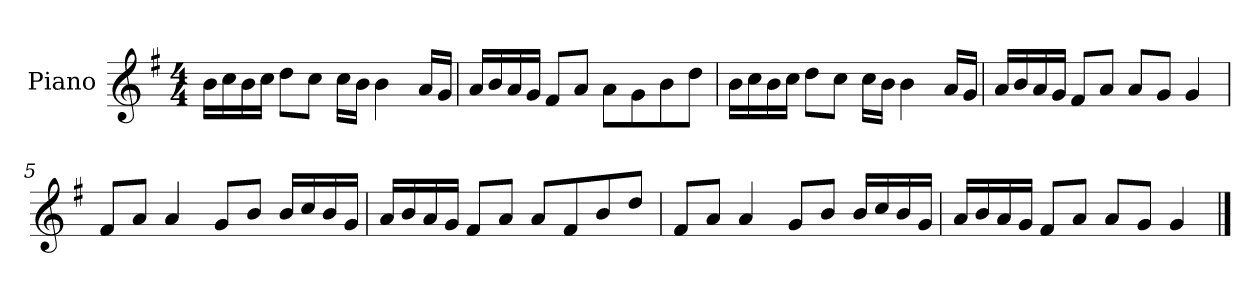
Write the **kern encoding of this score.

**kern
*part1
*staff1
*I"Piano
*I'P-no
*clefG2
*k[f#]
*M4/4
*MM90
=1
16b\LL
16cc\
16b\
16cc\JJ
8dd\L
8cc\J
16cc\LL
16b\JJ
4b\
16a/LL
16g/JJ
=2
16a/LL
16b/
16a/
16g/JJ
8f#/L
8a/J
8a\L
8g\
8b\
8dd\J
=3
16b\LL
16cc\
16b\
16cc\JJ
8dd\L
8cc\J
16cc\LL
16b\JJ
4b\
16a/LL
16g/JJ
=4
16a/LL
16b/
16a/
16g/JJ
8f#/L
8a/J
8a/L
8g/J
4g/
!!LO:LB:g=z
=5
8f#/L
8a/J
4a/
8g/L
8b/J
16b/LL
16cc/
16b/
16g/JJ
=6
16a/LL
16b/
16a/
16g/JJ
8f#/L
8a/J
8a/L
8f#/
8b/
8dd/J
=7
8f#/L
8a/J
4a/
8g/L
8b/J
16b/LL
16cc/
16b/
16g/JJ
=8
16a/LL
16b/
16a/
16g/JJ
8f#/L
8a/J
8a/L
8g/J
4g/
==
*-
